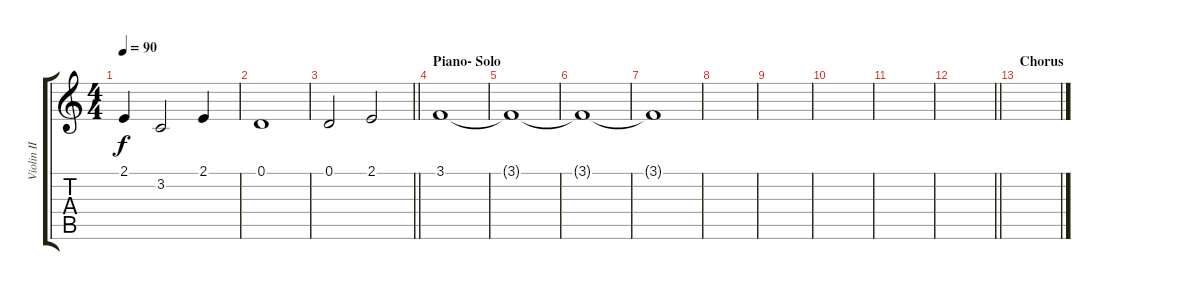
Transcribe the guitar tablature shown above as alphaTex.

\track ("Violin II" "Violin II") {instrument violin}
\staff {score tabs}
\tuning (D4 A3 F3 C3 G2 C2) {hide}
\ts (4 4)
\tempo 90
\clef g2
\ks c
2.1.4{dy f} 3.2.2 2.1.4 |
0.1.1 |
\barLineRight lightlight
0.1.2 2.1.2 |
\section ("" "Piano- Solo")
3.1.1{volume 0} |
3.1{t}.1 |
3.1{t}.1 |
3.1{t}.1 |
|
|
|
|
\barLineRight lightlight
|
\section ("" "Chorus")
